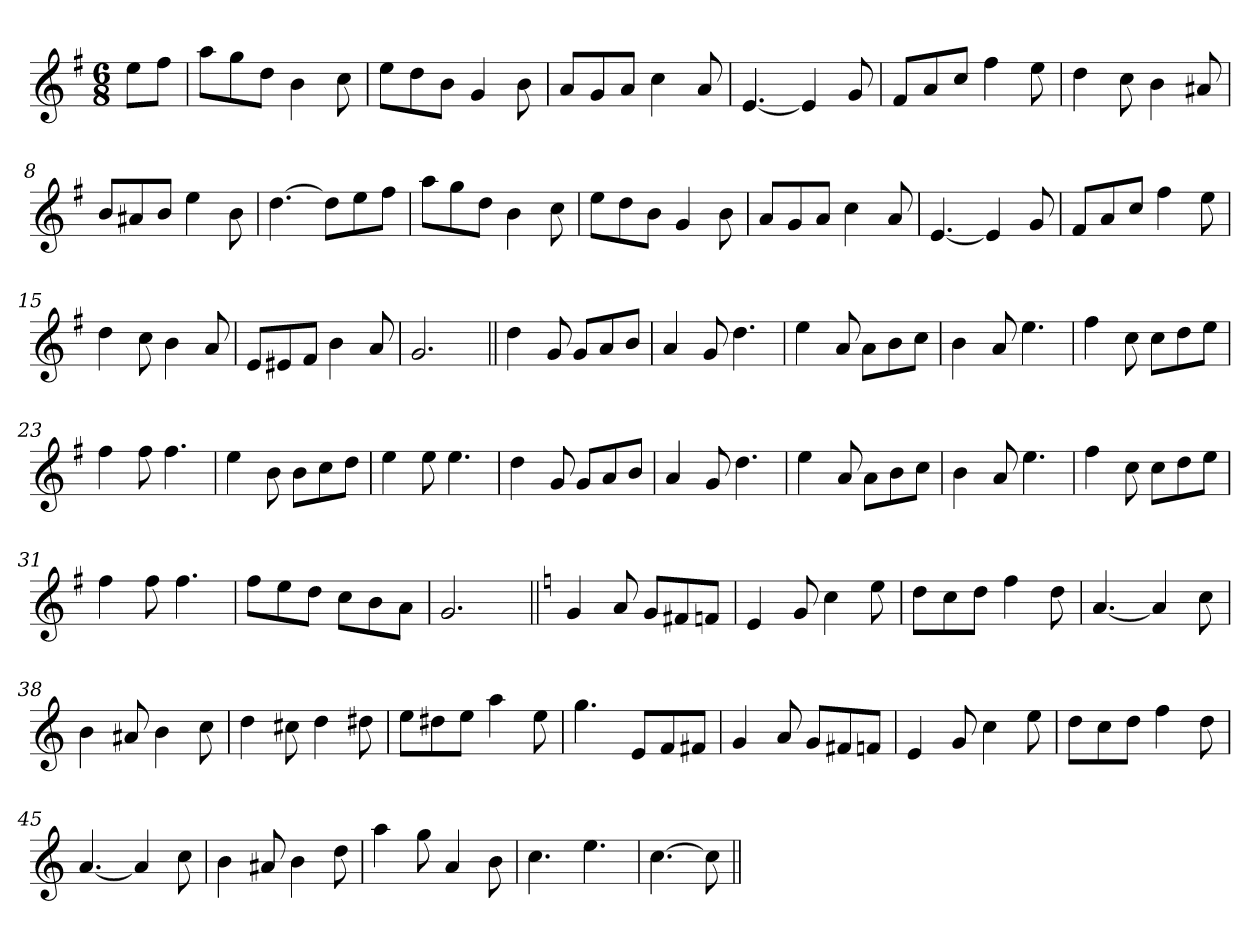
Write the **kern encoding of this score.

**kern
*part1
*staff1
*clefG2
*k[f#]
*G:
*M6/8
=1
8ee\L
8ff#\J
=2
8aa\L
8gg\
8dd\J
4b\
8cc\
=3
8ee\L
8dd\
8b\J
4g/
8b\
=4
8a/L
8g/
8a/J
4cc\
8a/
=5
[4.e/
4e/]
8g/
=6
8f#/L
8a/
8cc/J
4ff#\
8ee\
=7
4dd\
8cc\
4b\
8a#X/
=8
8b/L
8a#X/
8b/J
4ee\
8b\
=9
[4.dd\
8dd\L]
8ee\
8ff#\J
!!LO:LB:g=z
=10
8aa\L
8gg\
8dd\J
4b\
8cc\
=11
8ee\L
8dd\
8b\J
4g/
8b\
=12
8a/L
8g/
8a/J
4cc\
8a/
=13
[4.e/
4e/]
8g/
=14
8f#/L
8a/
8cc/J
4ff#\
8ee\
=15
4dd\
8cc\
4b\
8a/
=16
8e/L
8e#X/
8f#/J
4b\
8a/
=17
2.g/
=18||
4dd\
8g/
8g/L
8a/
8b/J
!!LO:LB:g=z
=19
4a/
8g/
4.dd\
=20
4ee\
8a/
8a\L
8b\
8cc\J
=21
4b\
8a/
4.ee\
=22
4ff#\
8cc\
8cc\L
8dd\
8ee\J
=23
4ff#\
8ff#\
4.ff#\
=24
4ee\
8b\
8b\L
8cc\
8dd\J
=25
4ee\
8ee\
4.ee\
=26
4dd\
8g/
8g/L
8a/
8b/J
=27
4a/
8g/
4.dd\
!!LO:LB:g=z
=28
4ee\
8a/
8a\L
8b\
8cc\J
=29
4b\
8a/
4.ee\
=30
4ff#\
8cc\
8cc\L
8dd\
8ee\J
=31
4ff#\
8ff#\
4.ff#\
=32
8ff#\L
8ee\
8dd\J
8cc\L
8b\
8a\J
=33
2.g/
=34||
*k[]
*C:
4g/
8a/
8g/L
8f#X/
8fn/J
=35
4e/
8g/
4cc\
8ee\
=36
8dd\L
8cc\
8dd\J
4ff\
8dd\
!!LO:LB:g=z
=37
[4.a/
4a/]
8cc\
=38
4b\
8a#X/
4b\
8cc\
=39
4dd\
8cc#X\
4dd\
8dd#X\
=40
8ee\L
8dd#X\
8ee\J
4aa\
8ee\
=41
4.gg\
8e/L
8f/
8f#X/J
=42
4g/
8a/
8g/L
8f#X/
8fn/J
=43
4e/
8g/
4cc\
8ee\
=44
8dd\L
8cc\
8dd\J
4ff\
8dd\
!!LO:LB:g=z
=45
[4.a/
4a/]
8cc\
=46
4b\
8a#X/
4b\
8dd\
=47
4aa\
8gg\
4a/
8b\
=48
4.cc\
4.ee\
=49
[4.cc\
8cc\]
=||
*-
